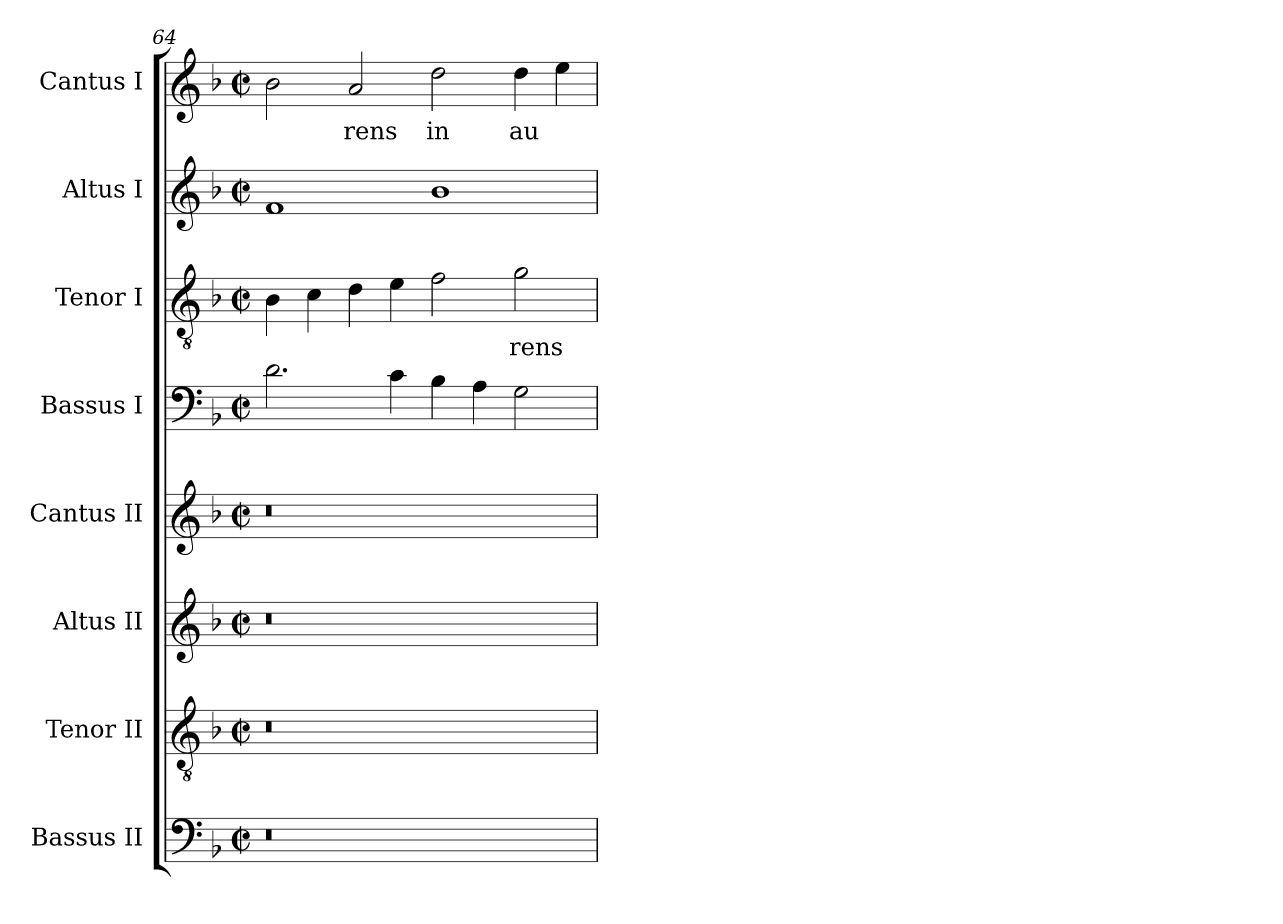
**kern	**kern	**kern	**kern	**kern	**text	**kern	**text	**kern	**text	**kern	**text
*part8	*part7	*part6	*part5	*part4	*part4	*part3	*part3	*part2	*part2	*part1	*part1
*staff8	*staff7	*staff6	*staff5	*staff4	*staff4	*staff3	*staff3	*staff2	*staff2	*staff1	*staff1
*I"Bassus II	*I"Tenor II	*I"Altus II	*I"Cantus II	*I"Bassus I	*	*I"Tenor I	*	*I"Altus I	*	*I"Cantus I	*
*I'Bassus II	*I'Tenor II	*I'Altus II	*I'Cantus II	*I'Bassus I	*	*I'Tenor I	*	*I'Altus I	*	*I'Cantus I	*
*clefF4	*clefGv2	*clefG2	*clefG2	*clefF4	*	*clefGv2	*	*clefG2	*	*clefG2	*
*k[b-]	*k[b-]	*k[b-]	*k[b-]	*k[b-]	*	*k[b-]	*	*k[b-]	*	*k[b-]	*
*F:	*F:	*F:	*F:	*F:	*	*F:	*	*F:	*	*F:	*
*M2/2	*M2/2	*M2/2	*M2/2	*M2/2	*	*M2/2	*	*M2/2	*	*M2/2	*
*met(c|)	*met(c|)	*met(c|)	*met(c|)	*met(c|)	*	*met(c|)	*	*met(c|)	*	*met(c|)	*
=64	=64	=64	=64	=64	=64	=64	=64	=64	=64	=64	=64
!	!	!	!	!	!LO:LY:b:cj	!	!LO:LY:b:cj	!	!LO:LY:b:cj	!	!LO:LY:b:cj
0r	0r	0r	0r	2.d\	.	4B-\	--	1f	.	2b-\	.
!	!	!	!	!	!	!	!LO:LY:b:cj	!	!	!	!
.	.	.	.	.	.	4c\	--	.	.	.	.
!	!	!	!	!	!	!	!LO:LY:b:cj	!	!	!	!LO:LY:b:cj
.	.	.	.	.	.	4d\	--	.	.	2a/	rens
!	!	!	!	!	!LO:LY:b:cj	!	!LO:LY:b:cj	!	!	!	!
.	.	.	.	4c\	.	4e\	--	.	.	.	.
!	!	!	!	!	!LO:LY:b:cj	!	!LO:LY:b:cj	!	!LO:LY:b:cj	!	!LO:LY:b:cj
.	.	.	.	4B-\	.	2f\	--	1b-	.	2dd\	in
!	!	!	!	!	!LO:LY:b:cj	!	!	!	!	!	!
.	.	.	.	4A\	.	.	.	.	.	.	.
!	!	!	!	!	!LO:LY:b:cj	!	!LO:LY:b:cj	!	!	!	!LO:LY:b:cj
.	.	.	.	2G\	.	2g\	-rens	.	.	4dd\	au
!	!	!	!	!	!	!	!	!	!	!	!LO:LY:b:cj
.	.	.	.	.	.	.	.	.	.	4ee\	.
=	=	=	=	=	=	=	=	=	=	=	=
*-	*-	*-	*-	*-	*-	*-	*-	*-	*-	*-	*-
